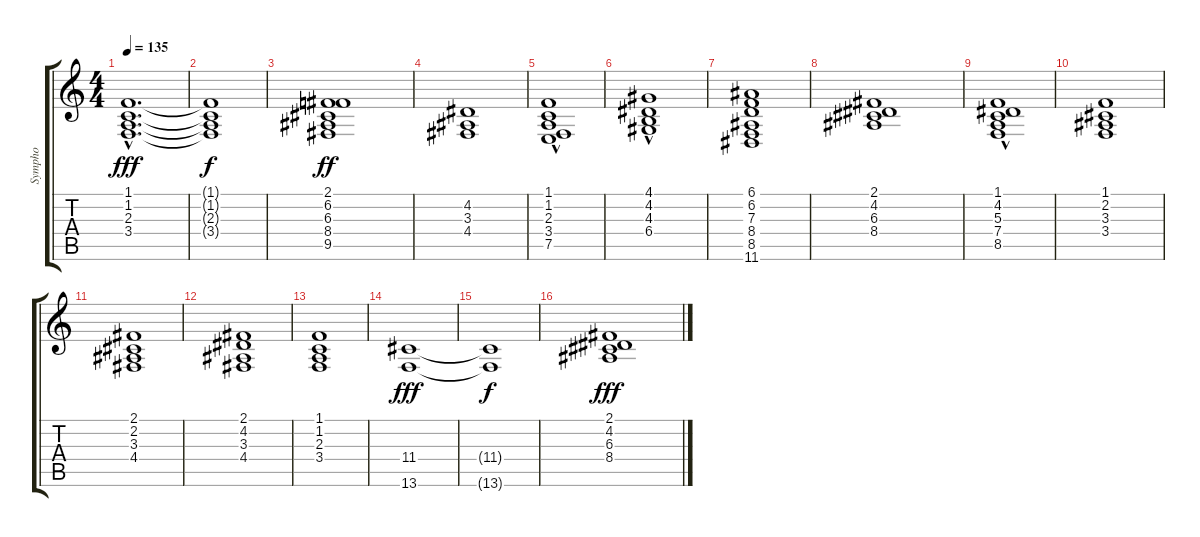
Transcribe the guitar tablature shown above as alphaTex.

\track ("Sympho" "Sympho") {instrument stringensemble1}
\staff {score tabs}
\tuning (E4 B3 G3 D3 A2 E2) {hide}
\ts (4 4)
\tempo 135
\clef g2
\ks c
(1.1{hac} 1.2{hac} 2.3{hac} 3.4{hac}).1{d dy fff} |
(1.1{t} 1.2{t} 2.3{t} 3.4{t}).1{dy f} |
(2.1 6.2 6.3 8.4 9.5).1{dy ff} |
(4.2 3.3 4.4).1 |
(1.1{hac} 1.2{hac} 2.3{hac} 3.4 7.5).1 |
(4.1{hac} 4.2{hac} 4.3{hac} 6.4).1 |
(6.1 6.2 7.3 8.4 8.5 11.6).1 |
(2.1 4.2 6.3 8.4).1 |
(1.1{hac} 4.2 5.3{hac} 7.4{hac} 8.5{hac}).1 |
(1.1 2.2 3.3 3.4).1 |
(2.1 2.2 3.3 4.4).1 |
(2.1 4.2 3.3 4.4).1 |
(1.1 1.2 2.3 3.4).1 |
(11.4 13.6).1{dy fff} |
(11.4{t} 13.6{t}).1{dy f} |
(2.1 4.2 6.3 8.4).1{dy fff}
